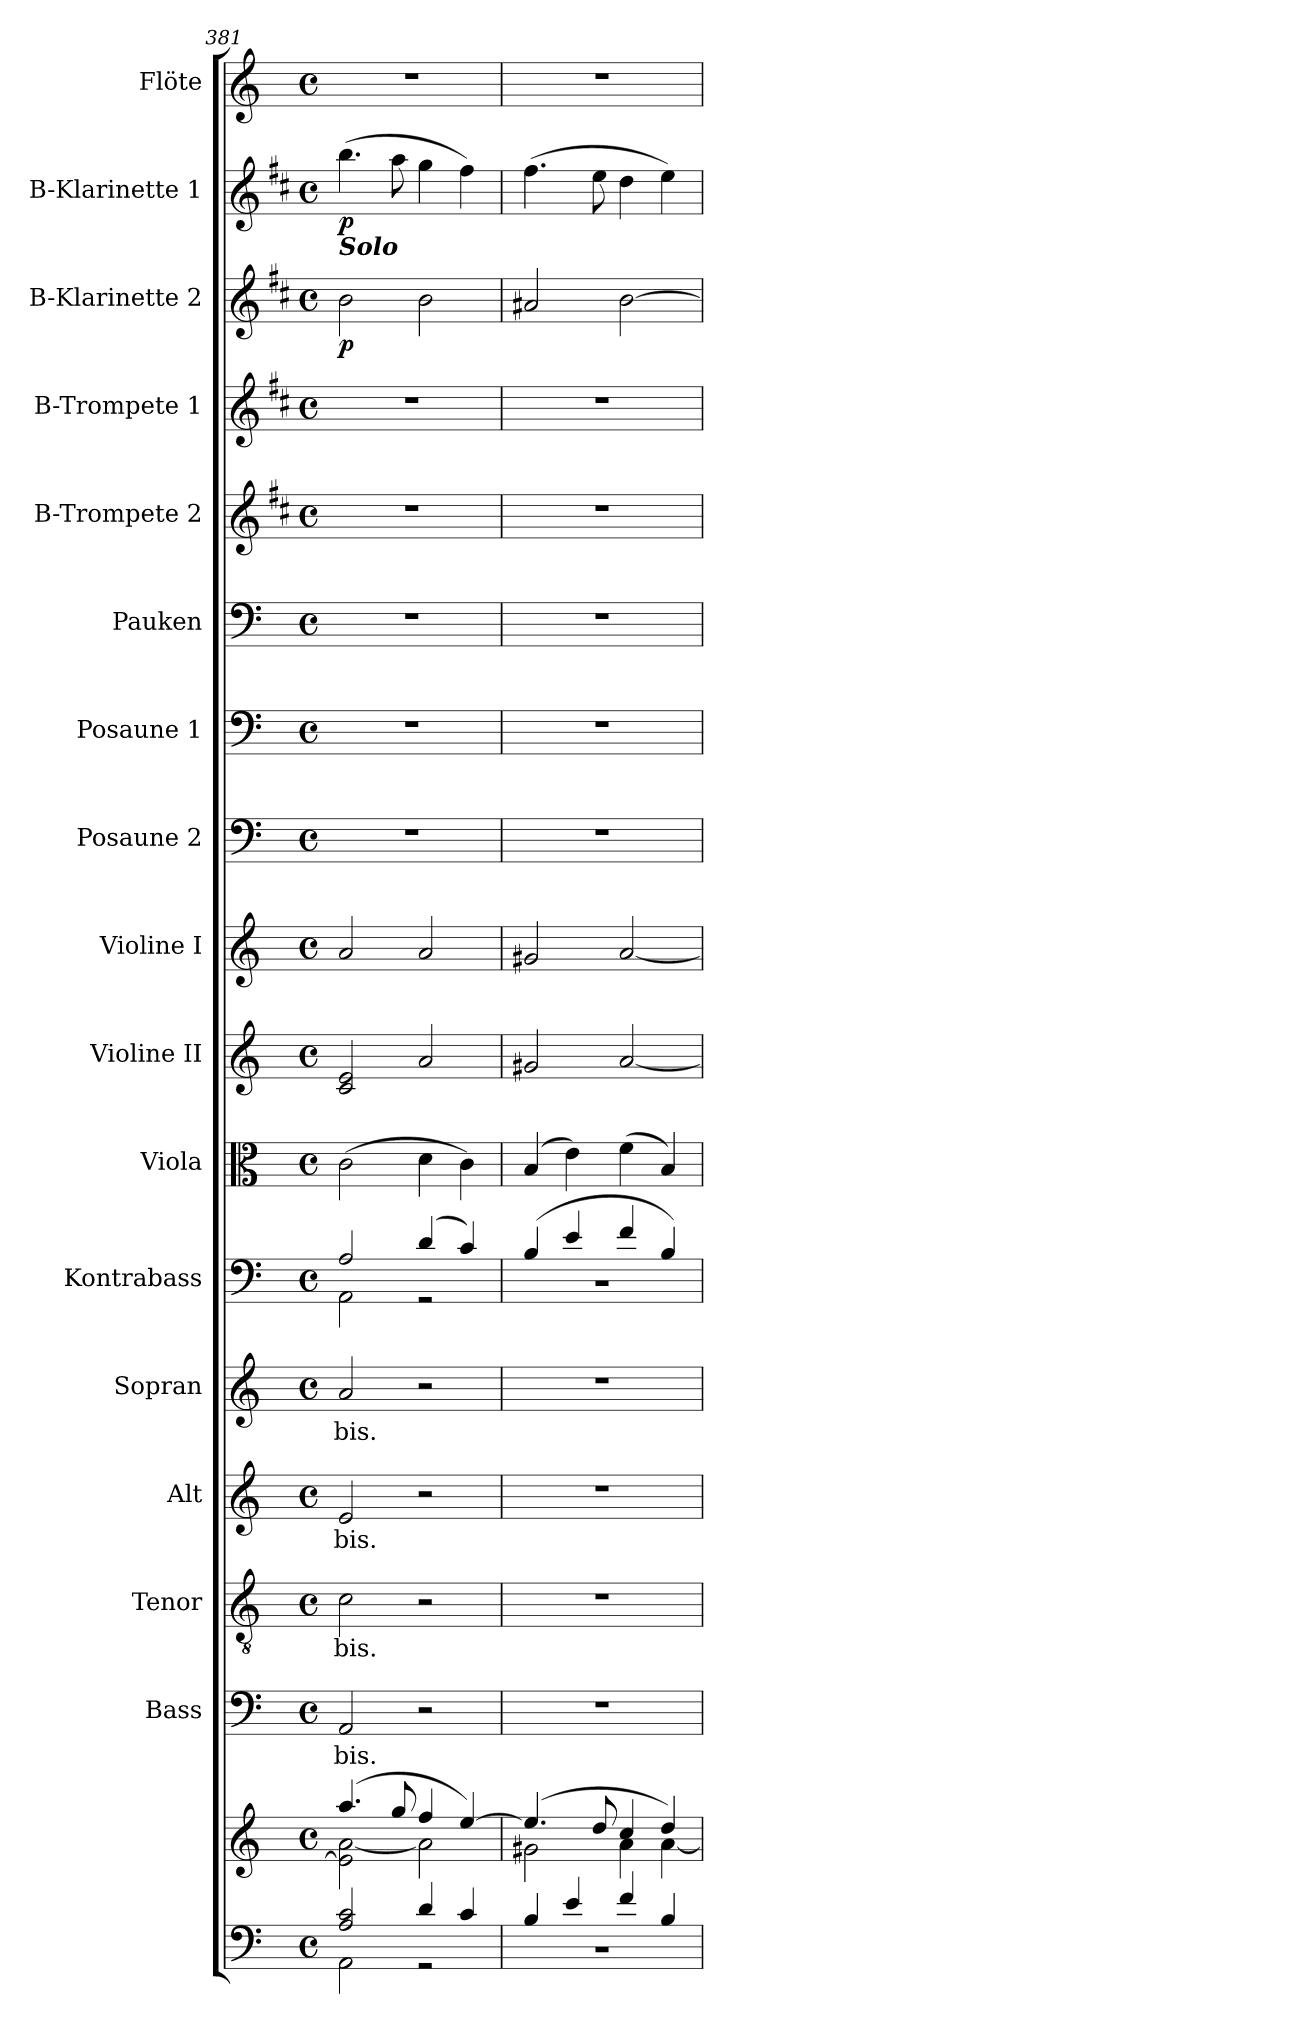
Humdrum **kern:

**kern	**kern	**kern	**text	**kern	**text	**kern	**text	**kern	**text	**kern	**kern	**kern	**kern	**kern	**kern	**kern	**kern	**kern	**kern	**dynam	**kern	**dynam	**kern
*part17	*part17	*part16	*part16	*part15	*part15	*part14	*part14	*part13	*part13	*part12	*part11	*part10	*part9	*part8	*part7	*part6	*part5	*part4	*part3	*part3	*part2	*part2	*part1
*staff18	*staff17	*staff16	*staff16	*staff15	*staff15	*staff14	*staff14	*staff13	*staff13	*staff12	*staff11	*staff10	*staff9	*staff8	*staff7	*staff6	*staff5	*staff4	*staff3	*staff3	*staff2	*staff2	*staff1
*	*	*I"Bass	*	*I"Tenor	*	*I"Alt	*	*I"Sopran	*	*I"Kontrabass	*I"Viola	*I"Violine II	*I"Violine I	*I"Posaune 2	*I"Posaune 1	*I"Pauken	*I"B-Trompete 2	*I"B-Trompete 1	*I"B-Klarinette 2	*	*I"B-Klarinette 1	*	*I"Flöte
*	*	*I'B.	*	*I'T.	*	*I'A.	*	*I'S.	*	*I'Kb.	*I'Vla.	*I'Vl. II	*I'Vl. I	*I'Pos. 2	*I'Pos. 1	*I'Pk.	*I'B Trp. 2	*I'B Trp. 1	*I'B Kl. 2	*	*I'B Kl. 1	*	*I'Fl.
*clefF4	*clefG2	*clefF4	*	*clefGv2	*	*clefG2	*	*clefG2	*	*clefF4	*clefC3	*clefG2	*clefG2	*clefF4	*clefF4	*clefF4	*clefG2	*clefG2	*clefG2	*	*clefG2	*	*clefG2
*	*	*	*	*	*	*	*	*	*	*ITrd7c12	*	*	*	*	*	*	*ITrd1c2	*ITrd1c2	*ITrd1c2	*	*ITrd1c2	*	*
*k[]	*k[]	*k[]	*	*k[]	*	*k[]	*	*k[]	*	*k[]	*k[]	*k[]	*k[]	*k[]	*k[]	*k[]	*k[]	*k[]	*k[]	*	*k[]	*	*k[]
*C:	*C:	*C:	*	*C:	*	*C:	*	*C:	*	*C:	*C:	*C:	*C:	*C:	*C:	*C:	*C:	*C:	*C:	*	*C:	*	*C:
*M4/4	*M4/4	*M4/4	*	*M4/4	*	*M4/4	*	*M4/4	*	*M4/4	*M4/4	*M4/4	*M4/4	*M4/4	*M4/4	*M4/4	*M4/4	*M4/4	*M4/4	*	*M4/4	*	*M4/4
*met(c)	*met(c)	*met(c)	*	*met(c)	*	*met(c)	*	*met(c)	*	*met(c)	*met(c)	*met(c)	*met(c)	*met(c)	*met(c)	*met(c)	*met(c)	*met(c)	*met(c)	*	*met(c)	*	*met(c)
=381	=381	=381	=381	=381	=381	=381	=381	=381	=381	=381	=381	=381	=381	=381	=381	=381	=381	=381	=381	=381	=381	=381	=381
*^	*^	*	*	*	*	*	*	*	*	*	*	*	*	*	*	*	*	*	*	*	*	*	*
!	!	!	!	!	!	!	!	!	!	!	!	!	!	!	!	!	!	!	!	!	!	!	!LO:TX:b:Bi:t=Solo	!	!
!	!	!	!	!	!LO:LY:b	!	!LO:LY:b	!	!LO:LY:b	!	!LO:LY:b	!	!	!	!	!	!	!	!	!	!	!LO:DY:b	!	!LO:DY:b	!
*	*	*	*	*	*	*	*	*	*	*	*	*^	*	*	*	*	*	*	*	*	*	*	*	*	*
2A/ 2c/	2AA\	(4.aa/	2e\] [<2a\	2AA/	-bis.	2c\	-bis.	2e/	-bis.	2a/	-bis.	2AA/	2AAA\	(>2c\	2c/ 2e/	2a/	1r	1r	1r	1r	1r	2a\	p	(>4.aa\	p	1r
.	.	8gg/	.	.	.	.	.	.	.	.	.	.	.	.	.	.	.	.	.	.	.	.	.	8gg\	.	.
4d/	2r	4ff/	2a\]	2r	.	2r	.	2r	.	2r	.	(4D/	2r	4d\	2a/	2a/	.	.	.	.	.	2a\	.	4ff\	.	.
4c/	.	[>4ee/)	.	.	.	.	.	.	.	.	.	4C/)	.	4c\)	.	.	.	.	.	.	.	.	.	4ee\)	.	.
!!LO:PB:g=z
=382	=382	=382	=382	=382	=382	=382	=382	=382	=382	=382	=382	=382	=382	=382	=382	=382	=382	=382	=382	=382	=382	=382	=382	=382	=382	=382
4B/	1r	(4.ee/]	2g#X\	1r	.	1r	.	1r	.	1r	.	(4BB/	1r	(4B/	2g#X/	2g#X/	1r	1r	1r	1r	1r	2g#X/	.	(>4.ee\	.	1r
4e/	.	.	.	.	.	.	.	.	.	.	.	4E/	.	4e\)	.	.	.	.	.	.	.	.	.	.	.	.
.	.	8dd/	.	.	.	.	.	.	.	.	.	.	.	.	.	.	.	.	.	.	.	.	.	8dd\	.	.
4f/	.	4cc/	4a\	.	.	.	.	.	.	.	.	4F/	.	(>4f\	[2a/	[2a/	.	.	.	.	.	[2a\	.	4cc\	.	.
4B/	.	4dd/)	[<4a\	.	.	.	.	.	.	.	.	4BB/)	.	4B/)	.	.	.	.	.	.	.	.	.	4dd\)	.	.
*v	*v	*	*	*	*	*	*	*	*	*	*	*v	*v	*	*	*	*	*	*	*	*	*	*	*	*	*
*	*v	*v	*	*	*	*	*	*	*	*	*	*	*	*	*	*	*	*	*	*	*	*	*	*
=	=	=	=	=	=	=	=	=	=	=	=	=	=	=	=	=	=	=	=	=	=	=	=
*-	*-	*-	*-	*-	*-	*-	*-	*-	*-	*-	*-	*-	*-	*-	*-	*-	*-	*-	*-	*-	*-	*-	*-
